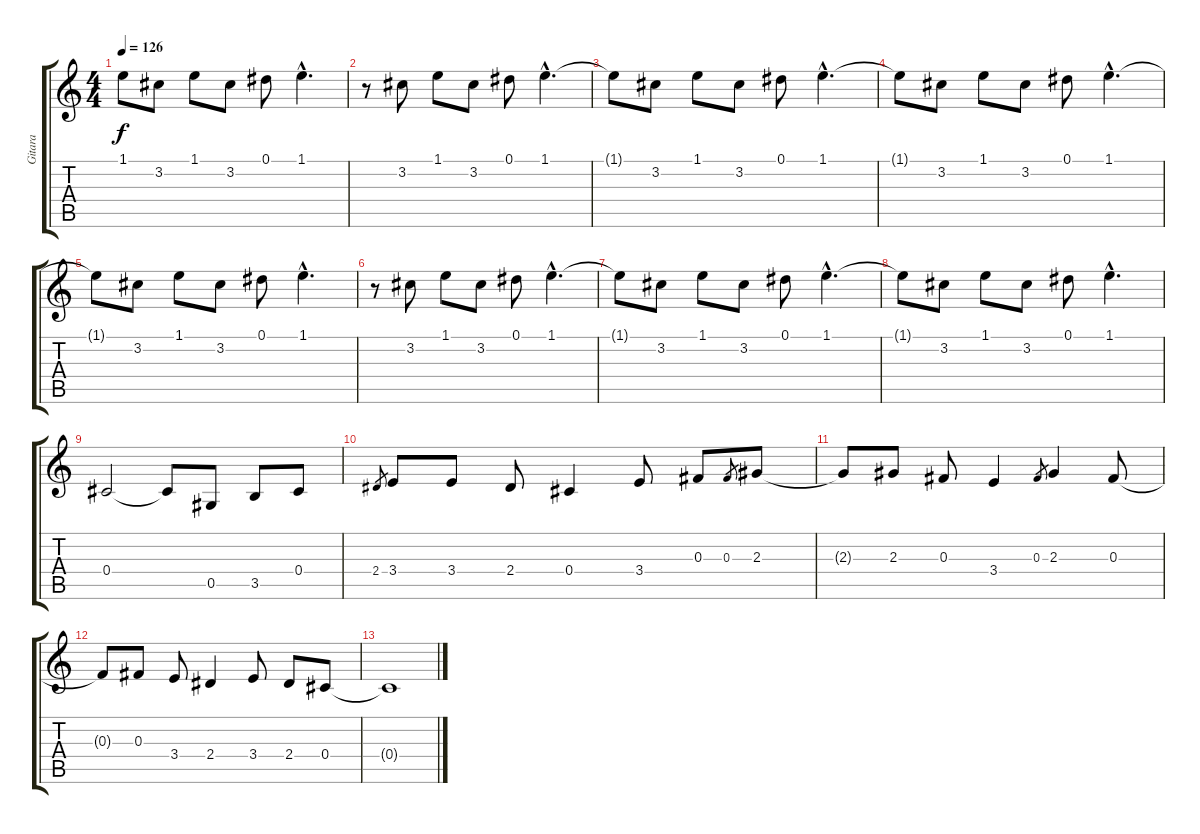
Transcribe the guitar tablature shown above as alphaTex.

\track ("Gitara" "Gitara") {instrument acousticguitarsteel}
\staff {score tabs}
\tuning (Eb4 Bb3 Gb3 Db3 Ab2 Eb2) {hide}
\ts (4 4)
\tempo 126
\clef g2
\ks c
1.1{t}.8{dy f instrument electricguitarjazz} 3.2.8 1.1.8 3.2.8 0.1.8 1.1{hac}.4{d} |
r.8{volume 9 instrument electricguitarjazz} 3.2.8 1.1.8 3.2.8 0.1.8 1.1{hac}.4{d} |
1.1{t}.8{instrument electricguitarjazz} 3.2.8 1.1.8 3.2.8 0.1.8 1.1{hac}.4{d} |
1.1{t}.8{instrument electricguitarjazz} 3.2.8 1.1.8 3.2.8 0.1.8 1.1{hac}.4{d} |
1.1{t}.8{instrument electricguitarjazz} 3.2.8 1.1.8 3.2.8 0.1.8 1.1{hac}.4{d} |
r.8{volume 9 instrument electricguitarjazz} 3.2.8 1.1.8 3.2.8 0.1.8 1.1{hac}.4{d} |
1.1{t}.8{instrument electricguitarjazz} 3.2.8 1.1.8 3.2.8 0.1.8 1.1{hac}.4{d} |
1.1{t}.8{instrument electricguitarjazz} 3.2.8 1.1.8 3.2.8 0.1.8 1.1{hac}.4{d} |
0.4.2 0.4{t}.8 0.5.8{volume 13 instrument acousticguitarsteel} 3.5.8 0.4.8 |
2.4.8{gr} 3.4.8{volume 4} 3.4.8 2.4.8 0.4.4 3.4.8 0.3.8 0.3.8{gr} 2.3.8 |
2.3{t}.8 2.3.8 0.3.8 3.4.4 0.3.8{gr} 2.3.4 0.3.8 |
0.3{t}.8{volume 0} 0.3.8 3.4.8 2.4.4 3.4.8 2.4.8 0.4.8 |
0.4{t}.1
